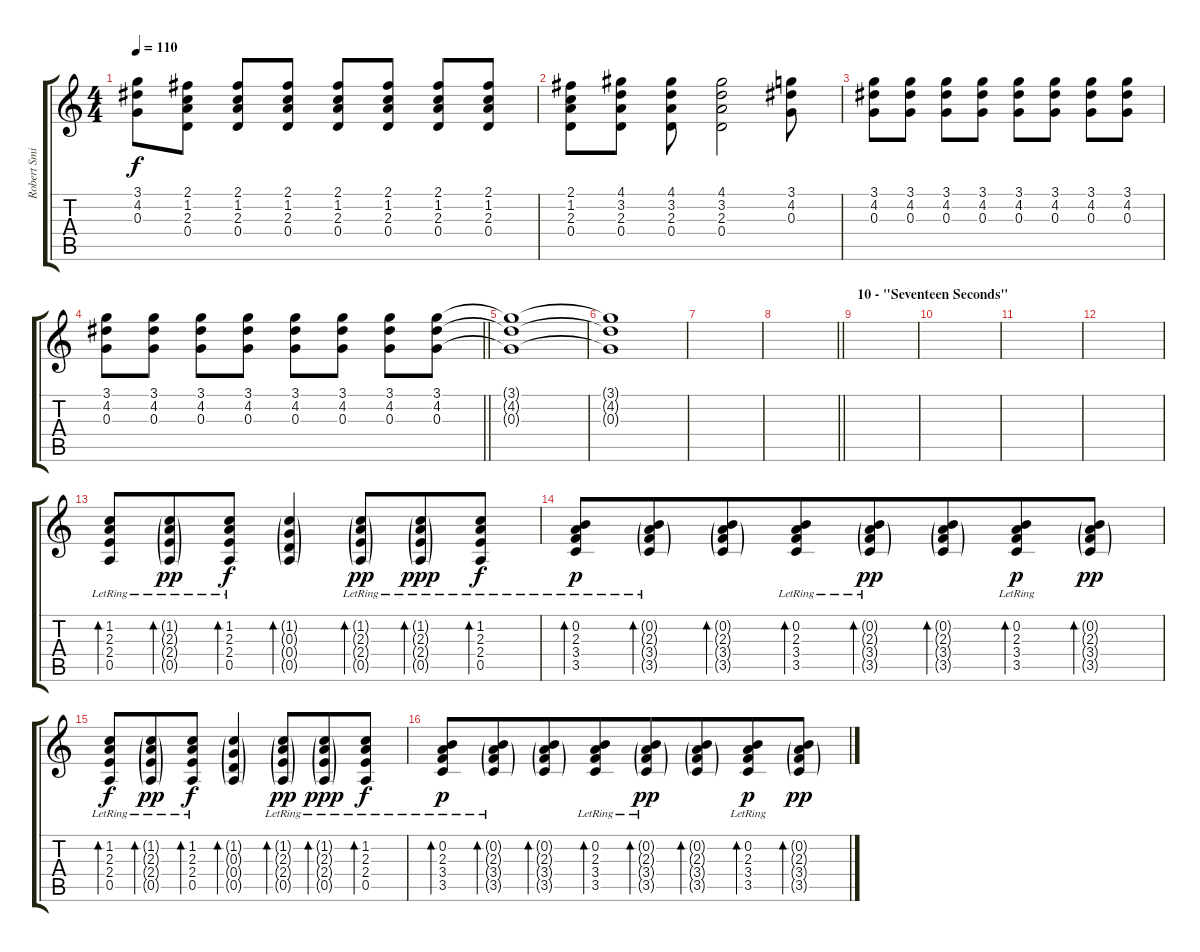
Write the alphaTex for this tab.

\track ("Robert Smith 1" "Robert Smi") {instrument electricguitarclean}
\staff {score tabs}
\tuning (E4 B3 G3 D3 A2 E2) {hide}
\ts (4 4)
\tempo 110
\clef g2
\ks c
(3.1{t} 4.2{t} 0.3{t}).8{dy f} (2.1 1.2 2.3 0.4).8 (2.1 1.2 2.3 0.4).8 (2.1 1.2 2.3 0.4).8 (2.1 1.2 2.3 0.4).8 (2.1 1.2 2.3 0.4).8 (2.1 1.2 2.3 0.4).8 (2.1 1.2 2.3 0.4).8 |
(2.1 1.2 2.3 0.4).8 (4.1 3.2 2.3 0.4).8 (4.1 3.2 2.3 0.4).8 (4.1 3.2 2.3 0.4).2 (3.1 4.2 0.3).8 |
(3.1 4.2 0.3).8 (3.1 4.2 0.3).8 (3.1 4.2 0.3).8 (3.1 4.2 0.3).8 (3.1 4.2 0.3).8 (3.1 4.2 0.3).8 (3.1 4.2 0.3).8 (3.1 4.2 0.3).8 |
\barLineRight lightlight
(3.1 4.2 0.3).8 (3.1 4.2 0.3).8 (3.1 4.2 0.3).8 (3.1 4.2 0.3).8 (3.1 4.2 0.3).8 (3.1 4.2 0.3).8 (3.1 4.2 0.3).8 (3.1 4.2 0.3).8 |
(3.1{t} 4.2{t} 0.3{t}).1 |
(3.1{t} 4.2{t} 0.3{t}).1 |
|
\barLineRight lightlight
|
\section ("" "10 - \"Seventeen Seconds\"")
|
|
|
|
(1.2 2.3 2.4 0.5{lr}).8{bd 60} (1.2{g} 2.3{g} 2.4{g} 0.5{g lr}).8{bd 60 dy pp beam merge} (1.2 2.3 2.4 0.5{lr}).8{bd 60 dy f} (1.2{g} 0.3{g} 0.4{g} 0.5{g}).4{bd 60} (1.2{g} 2.3{g} 2.4{g} 0.5{g lr}).8{bd 30 dy pp beam merge} (1.2{g} 2.3{g} 2.4{g} 0.5{g lr}).8{bd 60 dy ppp} (1.2 2.3 2.4 0.5{lr}).8{bd 30 dy f} |
(0.2 2.3 3.4 3.5{lr}).8{bd 60 dy p} (0.2{g} 2.3{g} 3.4{g} 3.5{g lr}).8{bd 60 beam merge} (0.2{g} 2.3{g} 3.4{g} 3.5{g}).8{bd 60} (0.2 2.3 3.4 3.5{lr}).8{bd 60 beam merge} (0.2{g} 2.3{g} 3.4{g} 3.5{g lr}).8{bd 60 dy pp} (0.2{g} 2.3{g} 3.4{g} 3.5{g}).8{bd 60 beam merge} (0.2 2.3 3.4 3.5{lr}).8{bd 60 dy p} (0.2{g} 2.3{g} 3.4{g} 3.5{g}).8{bd 60 dy pp} |
(1.2 2.3 2.4 0.5{lr}).8{bd 60 dy f} (1.2{g} 2.3{g} 2.4{g} 0.5{g lr}).8{bd 60 dy pp beam merge} (1.2 2.3 2.4 0.5{lr}).8{bd 60 dy f} (1.2{g} 0.3{g} 0.4{g} 0.5{g}).4{bd 60} (1.2{g} 2.3{g} 2.4{g} 0.5{g lr}).8{bd 30 dy pp beam merge} (1.2{g} 2.3{g} 2.4{g} 0.5{g lr}).8{bd 60 dy ppp} (1.2 2.3 2.4 0.5{lr}).8{bd 30 dy f} |
(0.2 2.3 3.4 3.5{lr}).8{bd 60 dy p} (0.2{g} 2.3{g} 3.4{g} 3.5{g lr}).8{bd 60 beam merge} (0.2{g} 2.3{g} 3.4{g} 3.5{g}).8{bd 60} (0.2 2.3 3.4 3.5{lr}).8{bd 60 beam merge} (0.2{g} 2.3{g} 3.4{g} 3.5{g lr}).8{bd 60 dy pp} (0.2{g} 2.3{g} 3.4{g} 3.5{g}).8{bd 60 beam merge} (0.2 2.3 3.4 3.5{lr}).8{bd 60 dy p} (0.2{g} 2.3{g} 3.4{g} 3.5{g}).8{bd 60 dy pp}
